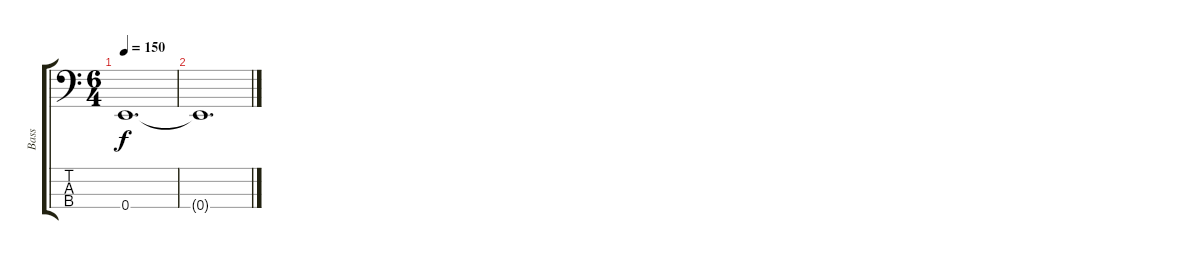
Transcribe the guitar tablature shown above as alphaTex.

\track ("Bass" "Bass") {instrument electricbassfinger}
\staff {score tabs}
\tuning (G2 D2 A1 E1) {hide}
\ts (6 4)
\tempo 150
\clef f4
\ks c
0.4.1{d dy f} |
0.4{t}.1{d}
